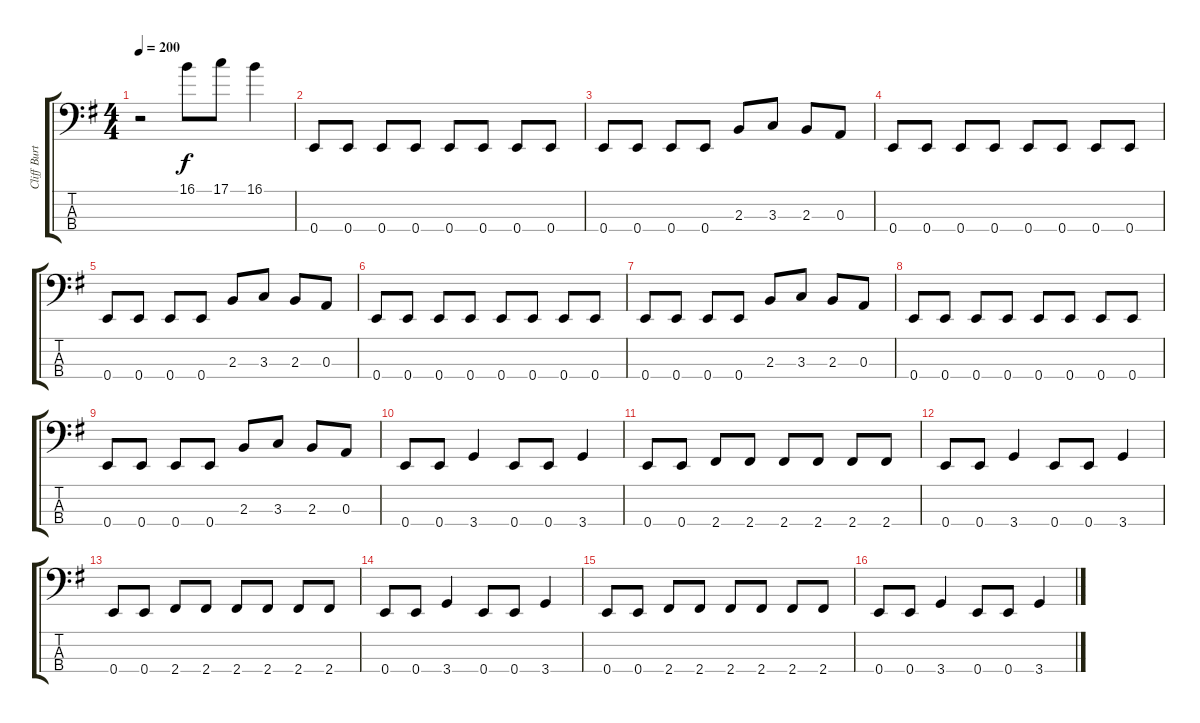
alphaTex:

\track ("Cliff Burton" "Cliff Burt") {instrument electricbasspick}
\staff {score tabs}
\tuning (G2 D2 A1 E1) {hide}
\ts (4 4)
\tempo 200
\clef f4
\ks g
r.2{dy f} 16.1.8 17.1.8 16.1.4 |
0.4.8 0.4.8 0.4.8 0.4.8 0.4.8 0.4.8 0.4.8 0.4.8 |
0.4.8 0.4.8 0.4.8 0.4.8 2.3.8 3.3.8 2.3.8 0.3.8 |
0.4.8 0.4.8 0.4.8 0.4.8 0.4.8 0.4.8 0.4.8 0.4.8 |
0.4.8 0.4.8 0.4.8 0.4.8 2.3.8 3.3.8 2.3.8 0.3.8 |
0.4.8 0.4.8 0.4.8 0.4.8 0.4.8 0.4.8 0.4.8 0.4.8 |
0.4.8 0.4.8 0.4.8 0.4.8 2.3.8 3.3.8 2.3.8 0.3.8 |
0.4.8 0.4.8 0.4.8 0.4.8 0.4.8 0.4.8 0.4.8 0.4.8 |
0.4.8 0.4.8 0.4.8 0.4.8 2.3.8 3.3.8 2.3.8 0.3.8 |
0.4.8 0.4.8 3.4.4 0.4.8 0.4.8 3.4.4 |
0.4.8 0.4.8 2.4.8 2.4.8 2.4.8 2.4.8 2.4.8 2.4.8 |
0.4.8 0.4.8 3.4.4 0.4.8 0.4.8 3.4.4 |
0.4.8 0.4.8 2.4.8 2.4.8 2.4.8 2.4.8 2.4.8 2.4.8 |
0.4.8 0.4.8 3.4.4 0.4.8 0.4.8 3.4.4 |
0.4.8 0.4.8 2.4.8 2.4.8 2.4.8 2.4.8 2.4.8 2.4.8 |
0.4.8 0.4.8 3.4.4 0.4.8 0.4.8 3.4.4
